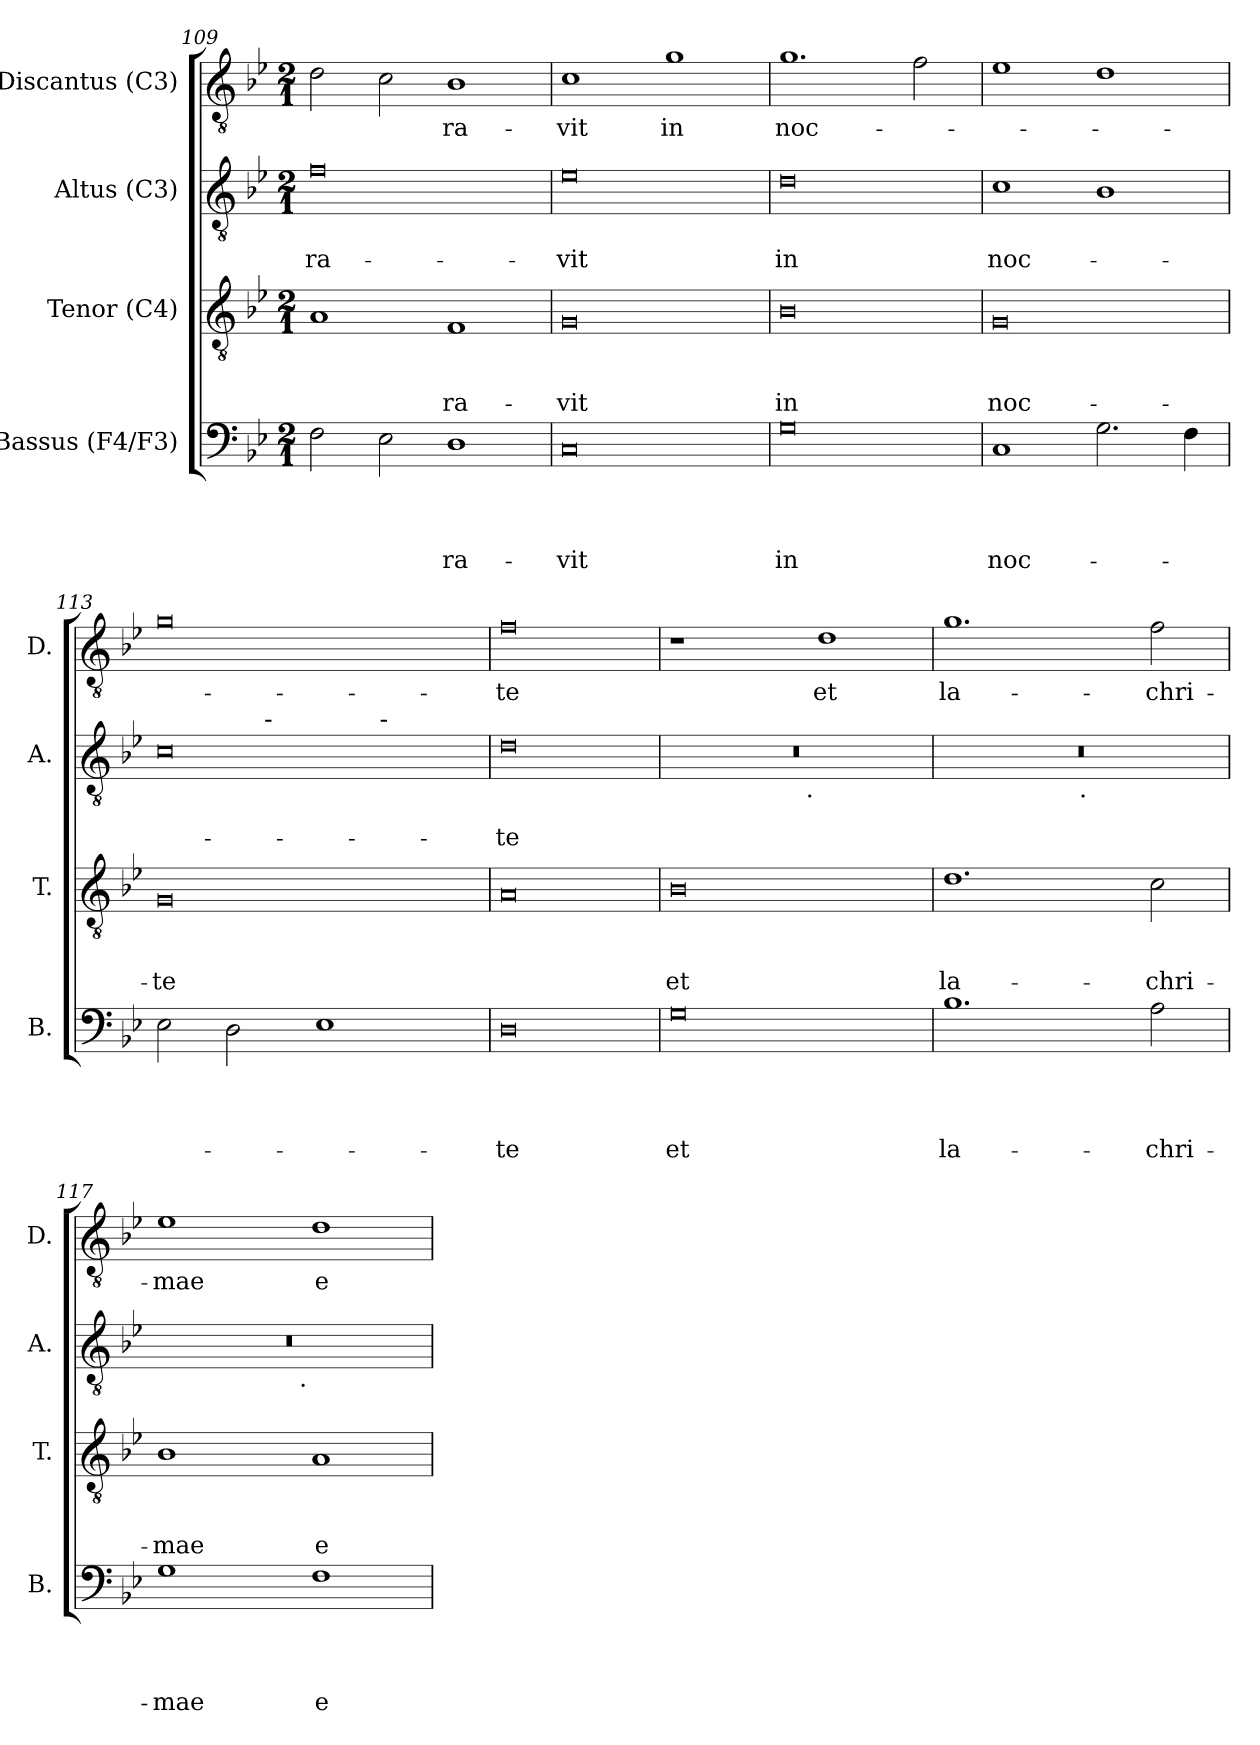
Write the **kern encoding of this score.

**kern	**text	**text	**text	**text	**kern	**text	**text	**text	**kern	**text	**text	**kern	**text
*part4	*part4	*part4	*part4	*part4	*part3	*part3	*part3	*part3	*part2	*part2	*part2	*part1	*part1
*staff4	*staff4	*staff4	*staff4	*staff4	*staff3	*staff3	*staff3	*staff3	*staff2	*staff2	*staff2	*staff1	*staff1
*I"Bassus (F4/F3)	*	*	*	*	*I"Tenor (C4)	*	*	*	*I"Altus (C3)	*	*	*I"Discantus (C3)	*
*I'B.	*	*	*	*	*I'T.	*	*	*	*I'A.	*	*	*I'D.	*
*clefF4	*	*	*	*	*clefGv2	*	*	*	*clefGv2	*	*	*clefGv2	*
*k[b-e-]	*	*	*	*	*k[b-e-]	*	*	*	*k[b-e-]	*	*	*k[b-e-]	*
*B-:	*	*	*	*	*B-:	*	*	*	*B-:	*	*	*B-:	*
*M2/1	*	*	*	*	*M2/1	*	*	*	*M2/1	*	*	*M2/1	*
=109	=109	=109	=109	=109	=109	=109	=109	=109	=109	=109	=109	=109	=109
!	!	!	!	!	!	!	!	!	!	!	!LO:LY:b:rj	!	!
2F\	.	.	.	.	1A	.	.	.	0f	.	-ra-	2d\	.
2E-\	.	.	.	.	.	.	.	.	.	.	.	2c\	.
!	!	!	!	!LO:LY:b	!	!	!	!LO:LY:b	!	!	!	!	!LO:LY:b
1D	.	.	.	-ra-	1F	.	.	-ra-	.	.	.	1B-	-ra-
=110	=110	=110	=110	=110	=110	=110	=110	=110	=110	=110	=110	=110	=110
!	!	!	!	!LO:LY:b:rj	!	!	!	!LO:LY:b:rj	!	!	!LO:LY:b:rj	!	!LO:LY:b
0C	.	.	.	-vit	0G	.	.	-vit	0e-	.	-vit	1c	-vit
!	!	!	!	!	!	!	!	!	!	!	!	!	!LO:LY:b
.	.	.	.	.	.	.	.	.	.	.	.	1g	in
=111	=111	=111	=111	=111	=111	=111	=111	=111	=111	=111	=111	=111	=111
!	!	!	!	!LO:LY:b:rj	!	!	!	!LO:LY:b:rj	!	!	!LO:LY:b:rj	!	!LO:LY:b
0G	.	.	.	in	0B-	.	.	in	0d	.	in	1.g	noc-
.	.	.	.	.	.	.	.	.	.	.	.	2f\	.
=112	=112	=112	=112	=112	=112	=112	=112	=112	=112	=112	=112	=112	=112
!	!	!	!	!LO:LY:b	!	!	!	!LO:LY:b	!	!	!LO:LY:b	!	!
1C	.	.	.	noc-	0G	.	.	noc-	1c	.	noc-	1e-	.
2.G\	.	.	.	.	.	.	.	.	1B-	.	.	1d	.
4F\	.	.	.	.	.	.	.	.	.	.	.	.	.
!!LO:PB:g=z
=113	=113	=113	=113	=113	=113	=113	=113	=113	=113	=113	=113	=113	=113
!	!	!	!	!	!	!	!	!LO:LY:b:rj	!	!	!	!	!
*	*	*	*	*	*	*	*	*	*^	*	*	*	*
*	*	*	*	*	*	*	*	*	*	*^	*	*	*	*
2E-\	.	.	.	.	0G	.	.	-te	0c	2ryy	1ryy	.	.	0g	.
2D\	.	.	.	.	.	.	.	.	.	8.ryy	.	.	.	.	.
!	!	!	!	!	!	!	!	!	!	!LO:TX:a:t=-	!	!	!	!	!
.	.	.	.	.	.	.	.	.	.	1ryy	.	.	.	.	.
1E-	.	.	.	.	.	.	.	.	.	.	4..ryy	.	.	.	.
!	!	!	!	!	!	!	!	!	!	!	!LO:TX:a:t=-	!	!	!	!
.	.	.	.	.	.	.	.	.	.	.	2ryy	.	.	.	.
.	.	.	.	.	.	.	.	.	.	4ryy	.	.	.	.	.
.	.	.	.	.	.	.	.	.	.	16ryy	16ryy	.	.	.	.
=114	=114	=114	=114	=114	=114	=114	=114	=114	=114	=114	=114	=114	=114	=114	=114
!	!	!	!	!LO:LY:b:rj	!	!	!	!	!	!	!	!	!LO:LY:b:rj	!	!LO:LY:b:rj
*	*	*	*	*	*	*	*	*	*v	*v	*v	*	*	*	*
0D	.	.	.	-te	0A	.	.	.	0d	.	-te	0f	-te
=115	=115	=115	=115	=115	=115	=115	=115	=115	=115	=115	=115	=115	=115
!	!	!	!	!LO:LY:b:rj	!	!	!	!LO:LY:b:rj	!	!	!	!	!
*	*	*	*	*	*	*	*	*	*^	*	*	*	*
0G	.	.	.	et	0B-	.	.	et	0r	2ryy	.	.	1r	.
.	.	.	.	.	.	.	.	.	.	4...ryy	.	.	.	.
!	!	!	!	!	!	!	!	!	!	!LO:TX:b:t=.	!	!	!	!
.	.	.	.	.	.	.	.	.	.	1ryy	.	.	.	.
!	!	!	!	!	!	!	!	!	!	!	!	!	!	!LO:LY:b
.	.	.	.	.	.	.	.	.	.	.	.	.	1d	et
.	.	.	.	.	.	.	.	.	.	32ryy	.	.	.	.
=116	=116	=116	=116	=116	=116	=116	=116	=116	=116	=116	=116	=116	=116	=116
!	!	!	!	!LO:LY:b	!	!	!	!LO:LY:b	!	!	!	!	!	!LO:LY:b
1.B-	.	.	.	la-	1.d	.	.	la-	0r	2ryy	.	.	1.g	la-
.	.	.	.	.	.	.	.	.	.	4...ryy	.	.	.	.
!	!	!	!	!	!	!	!	!	!	!LO:TX:b:t=.	!	!	!	!
.	.	.	.	.	.	.	.	.	.	1ryy	.	.	.	.
!	!	!	!	!LO:LY:b	!	!	!	!LO:LY:b	!	!	!	!	!	!LO:LY:b
2A\	.	.	.	-chri-	2c\	.	.	-chri-	.	.	.	.	2f\	-chri-
.	.	.	.	.	.	.	.	.	.	32ryy	.	.	.	.
=117	=117	=117	=117	=117	=117	=117	=117	=117	=117	=117	=117	=117	=117	=117
!	!	!	!	!LO:LY:b	!	!	!	!LO:LY:b	!	!	!	!	!	!LO:LY:b
1G	.	.	.	-mae	1B-	.	.	-mae	0r	2ryy	.	.	1e-	-mae
.	.	.	.	.	.	.	.	.	.	4...ryy	.	.	.	.
!	!	!	!	!	!	!	!	!	!	!LO:TX:b:t=.	!	!	!	!
.	.	.	.	.	.	.	.	.	.	1ryy	.	.	.	.
!	!	!	!	!LO:LY:b:rj	!	!	!	!LO:LY:b:rj	!	!	!	!	!	!LO:LY:b:rj
1F	.	.	.	e-	1A	.	.	e-	.	.	.	.	1d	e-
.	.	.	.	.	.	.	.	.	.	32ryy	.	.	.	.
*	*	*	*	*	*	*	*	*	*v	*v	*	*	*	*
=	=	=	=	=	=	=	=	=	=	=	=	=	=
*-	*-	*-	*-	*-	*-	*-	*-	*-	*-	*-	*-	*-	*-
